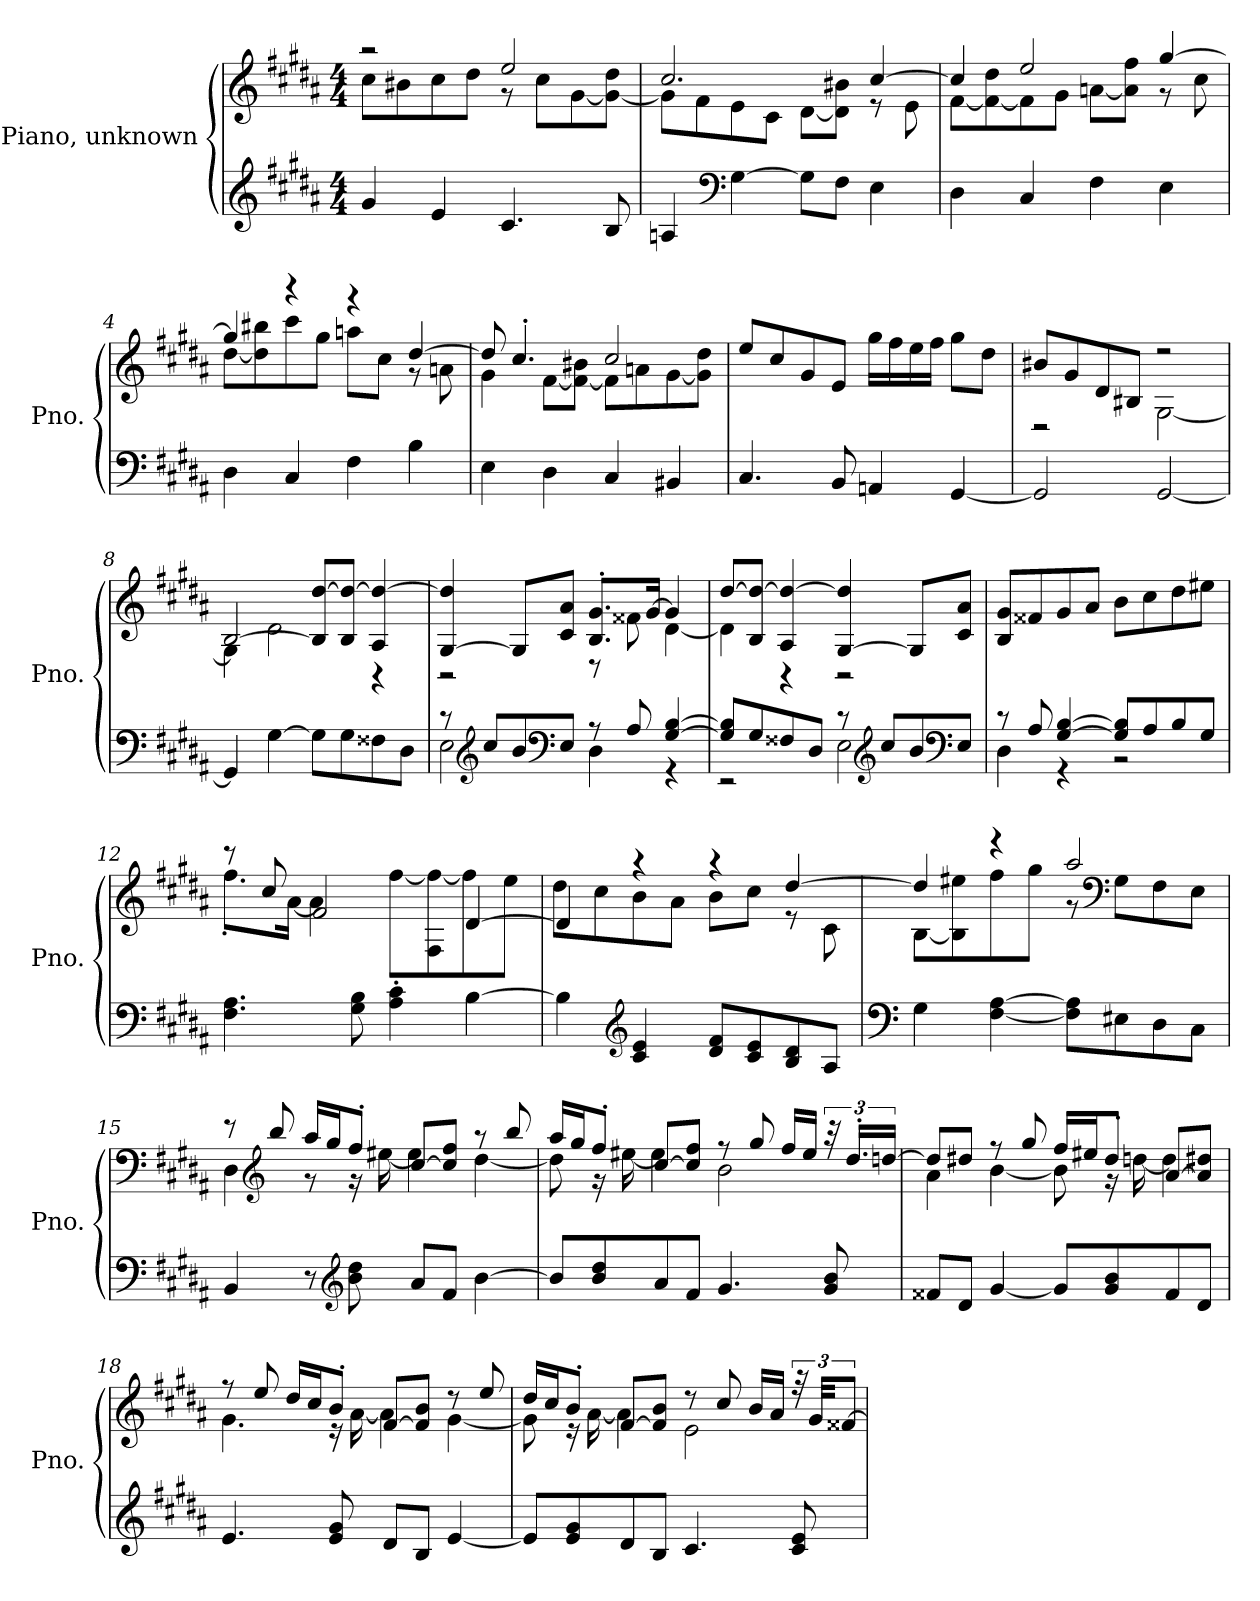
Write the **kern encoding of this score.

**kern	**kern
*part1	*part1
*staff2	*staff1
*I"Piano, unknown	*
*I'Pno.	*
*clefG2	*clefG2
*k[f#c#g#d#a#]	*k[f#c#g#d#a#]
*M4/4	*M4/4
*MM133	*MM133
=1	=1
*	*^
4g#/	2r	8cc#\L
.	.	8b#X\
4e/	.	8cc#\
.	.	8dd#\J
4.c#/	2ee/	8r
.	.	8cc#\L
.	.	[8g#\
8B/	.	8g#\_ 8dd#\J
=2	=2	=2
4An/	2.cc#/	8g#\L]
.	.	8f#\
*clefF4	*	*
[4G#\	.	8e\
.	.	8c#\J
8G#\L]	.	[8d#\L
8F#\J	.	8d#\] 8b#X\J
4E\	[4cc#/	8r
.	.	8e\
=3	=3	=3
4D#\	4cc#/]	[8f#\L
.	.	8f#\_ 8dd#\
4C#/	2ee/	8f#\]
.	.	8g#\J
4F#\	.	[8an\L
.	.	8a\] 8ff#\J
4E\	[4gg#/	8r
.	.	8cc#\
!!LO:LB:g=z	!!
=4	=4	=4
4D#\	4gg#/]	[8dd#\L
.	.	8dd#\] 8bb#X\
4C#/	4r	8ccc#\
.	.	8gg#\J
4F#\	4r	8aan\L
.	.	8cc#\J
4B\	[4dd#/	8r
.	.	8an\
=5	=5	=5
4E\	8dd#/]	4g#\
.	4.cc#'/	.
4D#\	.	[8f#\L
.	.	8f#\_ 8b#X\J
4C#/	2cc#/	8f#\L]
.	.	8an\
4BB#X/	.	[8g#\
.	.	8g#\] 8dd#\J
*	*v	*v
=6	=6
4.C#/	8ee/L
.	8cc#/
.	8g#/
8BB/	8e/J
4AAn/	16gg#\LL
.	16ff#\
.	16ee\
.	16ff#\JJ
[4GG#/	8gg#\L
.	8dd#\J
=7	=7
*	*^
2GG#/]	8b#X/L	2r
.	8g#/	.
.	8d#/	.
.	8B#X/J	.
[2GG#/	2r	[2G#\
!!LO:LB:g=z	!!
=8	=8	=8
4GG#/]	[2B/	4G#\]
[4G#\	.	2d#\
8G#\L]	8B/] [8dd#/L	.
8G#\	8B/ 8dd#/_J	.
8F##X\	4A#/ 4dd#/_	4r
8D#\J	.	.
=9	=9	=9
*^	*	*
8r	2E\	[4G#/ 4dd#/]	2r
*clefG2	*	*	*
8cc#/L	.	.	.
8b/	.	8G#/L]	.
*clefF4	*	*	*
8E/J	.	8c#/ 8a#/J	.
8r	4D#\	8.B/' 8.g#/'L	8r
8A#/	.	.	8f##X\
.	.	[16g#/Jk	.
[4G#/ [4B/	4r	4g#/]	[4d#\
=10	=10	=10	=10
8G#/] 8B/]L	2r	[8dd#/L	4d#\]
8G#/	.	8B/ 8dd#/_J	.
8F##X/	.	4A#/ 4dd#/_	4r
8D#/J	.	.	.
8r	2E\	[4G#/ 4dd#/]	2r
*clefG2	*	*	*
8cc#/L	.	.	.
8b/	.	8G#/L]	.
*clefF4	*	*	*
8E/J	.	8c#/ 8a#/J	.
*	*	*v	*v
!!LO:LB:g=z
=11	=11	=11
8r	4D#\	8B/ 8g#/L
8A#/	.	8f##X/
[4G#/ [4B/	4r	8g#/
.	.	8a#/J
8G#/] 8B/]L	2r	8b\L
8A#/	.	8cc#\
8B/	.	8dd#\
8G#/J	.	8ee#X\J
*v	*v	*
=12	=12
*	*^
4.F#\ 4.A#\	8r	8.ff#'\L
.	8cc#/	.
.	.	[16a#\Jk
.	2f#/	4a#\]
8G#\ 8B\	.	.
4A#\' 4c#\'	.	[8ff#\L
.	.	8F#\ 8ff#\_
[4B\	[4d#/	8ff#\]
.	.	8ee\J
=13	=13	=13
4B\]	4d#/]	8dd#\L
.	.	8cc#\
*clefG2	*	*
4c#/ 4e/	4r	8b\
.	.	8a#\J
8d#/ 8f#/L	4r	8b\L
8c#/ 8e/	.	8cc#\J
8B/ 8d#/	[4dd#/	8r
8A#/J	.	8c#\
!!LO:LB:g=z	!!
=14	=14	=14
*clefF4	*	*
4G#\	4dd#/]	[8B\L
.	.	8B\] 8ee#X\
[4F#\ [4A#\	4r	8ff#\
.	.	8gg#\J
8F#\] 8A#\]L	2aa#/	8r
*	*clefF4	*
8E#X\	.	8G#\L
8D#\	.	8F#\
8C#\J	.	8E\J
=15	=15	=15
4BB/	8r	4D#\
*	*clefG2	*
.	8bb/	.
8r	16aa#/LL	8r
.	16gg#/J	.
*clefG2	*	*
8b\ 8dd#\	8ff#'/J	16r
.	.	[16ee#X\
8a#/L	[8cc#/L	4ee#\]
8f#/J	8cc#/] 8ff#/J	.
[4b\	8r	[4dd#\
.	8bb/	.
!!LO:LB:g=z	!!
=16	=16	=16
8b/L]	16aa#/LL	8dd#\]
.	16gg#/J	.
8b/ 8dd#/	8ff#'/J	16r
.	.	[16ee#X\
8a#/	[8cc#/L	4ee#\]
8f#/J	8cc#/] 8ff#/J	.
4.g#/	8r	2b\
.	8gg#/	.
.	16ff#/LL	.
.	16ee#/JJ	.
8g#/ 8b/	48r	.
.	24.dd#'/LL	.
.	[24ddn/JJ	.
=17	=17	=17
8f##X/L	8dd/L]	4a#\
8d#/J	8dd#X/J	.
[4g#/	8r	[4b\
.	8gg#/	.
8g#/L]	16ff#/LL	8b\]
.	16ee#X/J	.
8g#/ 8b/	8dd#'/J	16r
.	.	[16ddn\
8f##/	[8a#/L	4dd\]
8d#/J	8a#/] 8dd#X/J	.
!!LO:PB:g=z	!!
=18	=18	=18
4.e/	8r	4.g#\
.	8ee/	.
.	16dd#/LL	.
.	16cc#/J	.
8e/ 8g#/	8b'/J	16r
.	.	[16a#\
8d#/L	[8f#/L	4a#\]
8B/J	8f#/] 8b/J	.
[4e/	8r	[4g#\
.	8ee/	.
=19	=19	=19
8e/L]	16dd#/LL	8g#\]
.	16cc#/J	.
8e/ 8g#/	8b'/J	16r
.	.	[16a#\
8d#/	[8f#/L	4a#\]
8B/J	8f#/] 8b/J	.
4.c#/	8r	2e\
.	8cc#/	.
.	16b/LL	.
.	16a#/JJ	.
8c#/ 8e/	48r	.
.	48g#/KKL	.
.	[12f##X/J	.
*	*v	*v
=	=
*-	*-
